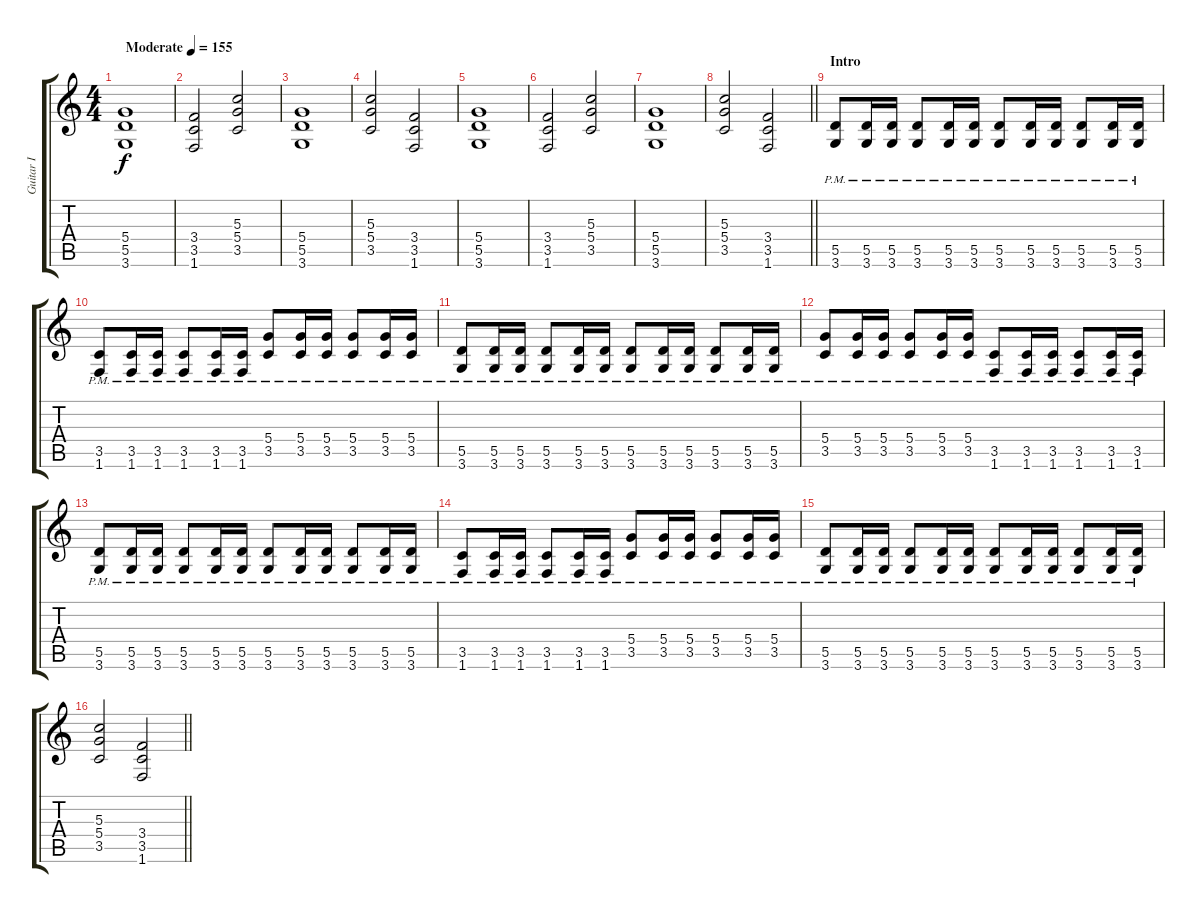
\track ("Guitar I" "Guitar I") {instrument overdrivenguitar}
\staff {score tabs}
\tuning (E4 B3 G3 D3 A2 E2) {hide}
\ts (4 4)
\tempo (155 "Moderate")
\clef g2
\ks c
(5.4 5.5 3.6).1{dy f instrument overdrivenguitar} |
(3.4 3.5 1.6).2 (5.3 5.4 3.5).2 |
(5.4 5.5 3.6).1 |
(5.3 5.4 3.5).2 (3.4 3.5 1.6).2 |
(5.4 5.5 3.6).1 |
(3.4 3.5 1.6).2 (5.3 5.4 3.5).2 |
(5.4 5.5 3.6).1 |
\barLineRight lightlight
(5.3 5.4 3.5).2 (3.4 3.5 1.6).2 |
\section ("" "Intro")
(5.5{pm} 3.6{pm}).8 (5.5{pm} 3.6{pm}).16 (5.5{pm} 3.6{pm}).16 (5.5{pm} 3.6{pm}).8 (5.5{pm} 3.6{pm}).16 (5.5{pm} 3.6{pm}).16 (5.5{pm} 3.6{pm}).8 (5.5{pm} 3.6{pm}).16 (5.5{pm} 3.6{pm}).16 (5.5{pm} 3.6{pm}).8 (5.5{pm} 3.6{pm}).16 (5.5{pm} 3.6{pm}).16 |
(3.5{pm} 1.6{pm}).8 (3.5{pm} 1.6{pm}).16 (3.5{pm} 1.6{pm}).16 (3.5{pm} 1.6{pm}).8 (3.5{pm} 1.6{pm}).16 (3.5{pm} 1.6{pm}).16 (5.4{pm} 3.5{pm}).8 (5.4{pm} 3.5{pm}).16 (5.4{pm} 3.5{pm}).16 (5.4{pm} 3.5{pm}).8 (5.4{pm} 3.5{pm}).16 (5.4{pm} 3.5{pm}).16 |
(5.5{pm} 3.6{pm}).8 (5.5{pm} 3.6{pm}).16 (5.5{pm} 3.6{pm}).16 (5.5{pm} 3.6{pm}).8 (5.5{pm} 3.6{pm}).16 (5.5{pm} 3.6{pm}).16 (5.5{pm} 3.6{pm}).8 (5.5{pm} 3.6{pm}).16 (5.5{pm} 3.6{pm}).16 (5.5{pm} 3.6{pm}).8 (5.5{pm} 3.6{pm}).16 (5.5{pm} 3.6{pm}).16 |
(5.4{pm} 3.5{pm}).8 (5.4{pm} 3.5{pm}).16 (5.4{pm} 3.5{pm}).16 (5.4{pm} 3.5{pm}).8 (5.4{pm} 3.5{pm}).16 (5.4{pm} 3.5{pm}).16 (3.5{pm} 1.6{pm}).8 (3.5{pm} 1.6{pm}).16 (3.5{pm} 1.6{pm}).16 (3.5{pm} 1.6{pm}).8 (3.5{pm} 1.6{pm}).16 (3.5{pm} 1.6{pm}).16 |
(5.5{pm} 3.6{pm}).8 (5.5{pm} 3.6{pm}).16 (5.5{pm} 3.6{pm}).16 (5.5{pm} 3.6{pm}).8 (5.5{pm} 3.6{pm}).16 (5.5{pm} 3.6{pm}).16 (5.5{pm} 3.6{pm}).8 (5.5{pm} 3.6{pm}).16 (5.5{pm} 3.6{pm}).16 (5.5{pm} 3.6{pm}).8 (5.5{pm} 3.6{pm}).16 (5.5{pm} 3.6{pm}).16 |
(3.5{pm} 1.6{pm}).8 (3.5{pm} 1.6{pm}).16 (3.5{pm} 1.6{pm}).16 (3.5{pm} 1.6{pm}).8 (3.5{pm} 1.6{pm}).16 (3.5{pm} 1.6{pm}).16 (5.4{pm} 3.5{pm}).8 (5.4{pm} 3.5{pm}).16 (5.4{pm} 3.5{pm}).16 (5.4{pm} 3.5{pm}).8 (5.4{pm} 3.5{pm}).16 (5.4{pm} 3.5{pm}).16 |
(5.5{pm} 3.6{pm}).8 (5.5{pm} 3.6{pm}).16 (5.5{pm} 3.6{pm}).16 (5.5{pm} 3.6{pm}).8 (5.5{pm} 3.6{pm}).16 (5.5{pm} 3.6{pm}).16 (5.5{pm} 3.6{pm}).8 (5.5{pm} 3.6{pm}).16 (5.5{pm} 3.6{pm}).16 (5.5{pm} 3.6{pm}).8 (5.5{pm} 3.6{pm}).16 (5.5{pm} 3.6{pm}).16 |
\barLineRight lightlight
(5.3 5.4 3.5).2 (3.4 3.5 1.6).2
